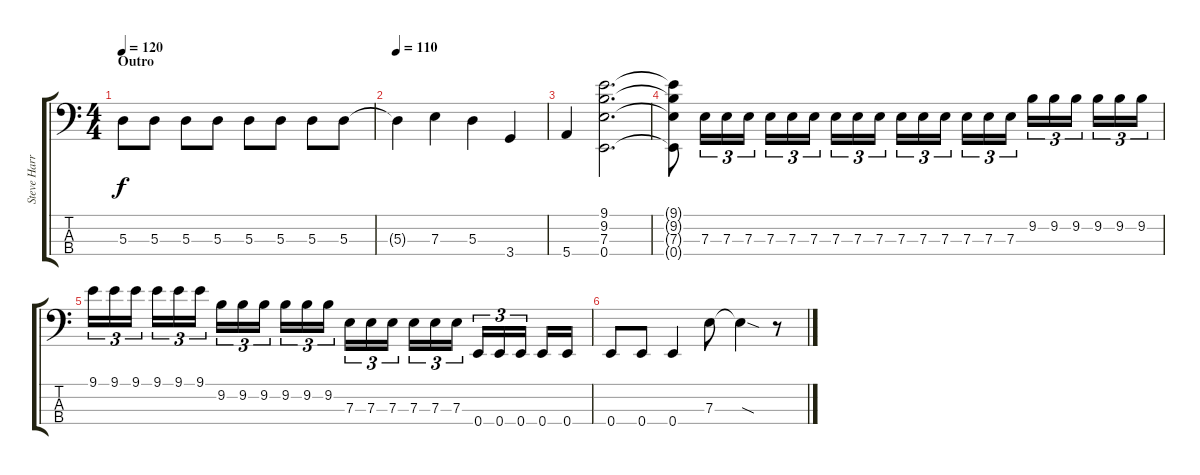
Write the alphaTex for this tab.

\track ("Steve Harris" "Steve Harr") {instrument electricbassfinger}
\staff {score tabs}
\tuning (G2 D2 A1 E1) {hide}
\ts (4 4)
\section ("" "Outro")
\tempo 120
\clef f4
\ks c
5.3.8{dy f} 5.3.8 5.3.8 5.3.8 5.3.8 5.3.8 5.3.8 5.3.8 |
\tempo 110
5.3{t}.4 7.3.4 5.3.4 3.4.4 |
5.4.4 (9.1 9.2 7.3 0.4).2{d} |
(9.1{t} 9.2{t} 7.3{t} 0.4{t}).8 7.3.16{tu (3 2)} 7.3.16{tu (3 2)} 7.3.16{tu (3 2)} 7.3.16{tu (3 2)} 7.3.16{tu (3 2)} 7.3.16{tu (3 2) beam splitsecondary} 7.3.16{tu (3 2)} 7.3.16{tu (3 2)} 7.3.16{tu (3 2)} 7.3.16{tu (3 2)} 7.3.16{tu (3 2)} 7.3.16{tu (3 2) beam splitsecondary} 7.3.16{tu (3 2)} 7.3.16{tu (3 2)} 7.3.16{tu (3 2)} 9.2.16{tu (3 2)} 9.2.16{tu (3 2)} 9.2.16{tu (3 2) beam splitsecondary} 9.2.16{tu (3 2)} 9.2.16{tu (3 2)} 9.2.16{tu (3 2)} |
9.1.16{tu (3 2)} 9.1.16{tu (3 2)} 9.1.16{tu (3 2) beam splitsecondary} 9.1.16{tu (3 2)} 9.1.16{tu (3 2)} 9.1.16{tu (3 2)} 9.2.16{tu (3 2)} 9.2.16{tu (3 2)} 9.2.16{tu (3 2) beam splitsecondary} 9.2.16{tu (3 2)} 9.2.16{tu (3 2)} 9.2.16{tu (3 2)} 7.3.16{tu (3 2)} 7.3.16{tu (3 2)} 7.3.16{tu (3 2) beam splitsecondary} 7.3.16{tu (3 2)} 7.3.16{tu (3 2)} 7.3.16{tu (3 2)} 0.4.16{tu (3 2)} 0.4.16{tu (3 2)} 0.4.16{tu (3 2) beam splitsecondary} 0.4.16 0.4.16 |
0.4.8 0.4.8 0.4.4 7.3.8 7.3{sod t}.4 r.8
